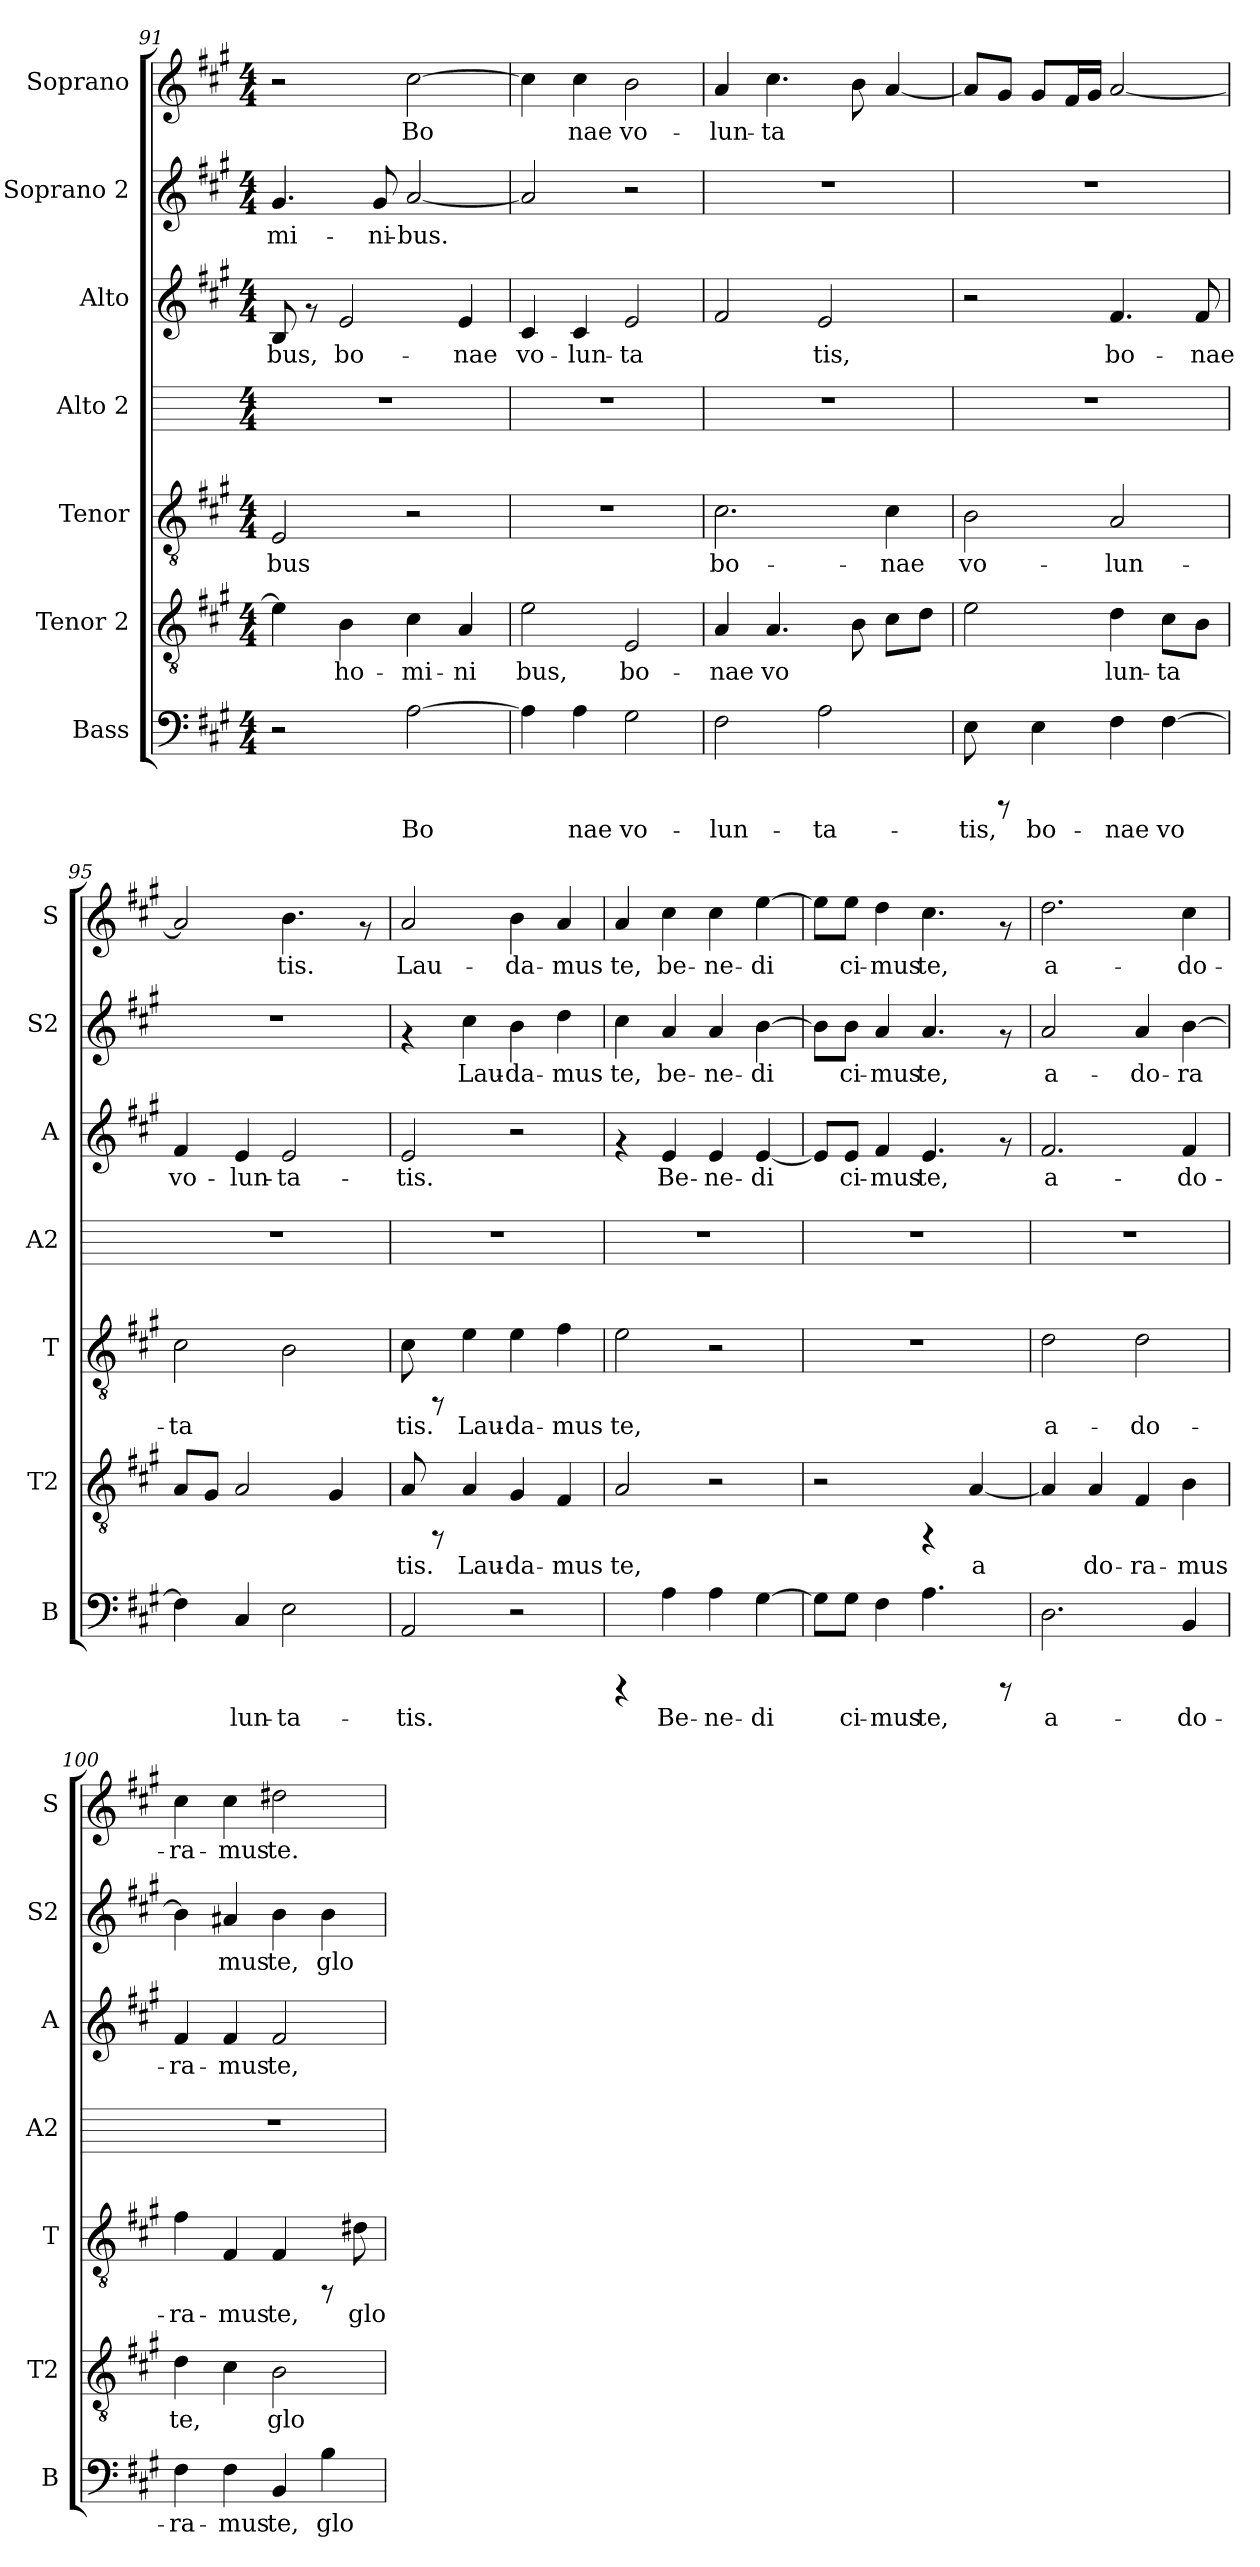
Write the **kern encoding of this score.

**kern	**text	**kern	**text	**kern	**text	**kern	**kern	**text	**kern	**text	**kern	**text
*part7	*part7	*part6	*part6	*part5	*part5	*part4	*part3	*part3	*part2	*part2	*part1	*part1
*staff7	*staff7	*staff6	*staff6	*staff5	*staff5	*staff4	*staff3	*staff3	*staff2	*staff2	*staff1	*staff1
*I"Bass	*	*I"Tenor 2	*	*I"Tenor	*	*I"Alto 2	*I"Alto	*	*I"Soprano 2	*	*I"Soprano	*
*I'B	*	*I'T2	*	*I'T	*	*I'A2	*I'A	*	*I'S2	*	*I'S	*
!!LO:LB:g=z
*clefF4	*	*clefGv2	*	*clefGv2	*	*	*clefG2	*	*clefG2	*	*clefG2	*
*k[f#c#g#]	*	*k[f#c#g#]	*	*k[f#c#g#]	*	*k[]	*k[f#c#g#]	*	*k[f#c#g#]	*	*k[f#c#g#]	*
*A:	*	*A:	*	*A:	*	*C:	*A:	*	*A:	*	*A:	*
*M4/4	*	*M4/4	*	*M4/4	*	*M4/4	*M4/4	*	*M4/4	*	*M4/4	*
=91	=91	=91	=91	=91	=91	=91	=91	=91	=91	=91	=91	=91
!	!	!	!LO:LY:b:cj	!	!LO:LY:b:cj	!	!	!LO:LY:b:cj	!	!LO:LY:b:cj	!	!
2r	.	4e\]	.	2E/	-bus	1r	8B/	-bus,	4.g#/	-mi-	2r	.
.	.	.	.	.	.	.	8rf	.	.	.	.	.
!	!	!	!LO:LY:b:cj	!	!	!	!	!LO:LY:b:cj	!	!	!	!
.	.	4B\	ho-	.	.	.	2e/	bo-	.	.	.	.
!	!	!	!	!	!	!	!	!	!	!LO:LY:b:cj	!	!
.	.	.	.	.	.	.	.	.	8g#/	-ni-	.	.
!	!LO:LY:b:cj	!	!LO:LY:b:cj	!	!	!	!	!	!	!LO:LY:b:cj	!	!LO:LY:b:cj
[>2A\	Bo-	4c#\	-mi-	2r	.	.	.	.	[<2a/	-bus.	[>2cc#\	Bo-
!	!	!	!LO:LY:b:cj	!	!	!	!	!LO:LY:b:cj	!	!	!	!
.	.	4A/	-ni	.	.	.	4e/	-nae	.	.	.	.
=92	=92	=92	=92	=92	=92	=92	=92	=92	=92	=92	=92	=92
!	!LO:LY:b:cj	!	!LO:LY:b:cj	!	!	!	!	!LO:LY:b:cj	!	!LO:LY:b:cj	!	!LO:LY:b:cj
4A\]	--	2e\	bus,	1r	.	1r	4c#/	vo-	2a/]	.	4cc#\]	--
!	!LO:LY:b:cj	!	!	!	!	!	!	!LO:LY:b:cj	!	!	!	!LO:LY:b:cj
4A\	-nae	.	.	.	.	.	4c#/	-lun-	.	.	4cc#\	-nae
!	!LO:LY:b:cj	!	!LO:LY:b:cj	!	!	!	!	!LO:LY:b:cj	!	!	!	!LO:LY:b:cj
2G#\	vo-	2E/	bo-	.	.	.	2e/	-ta-	2r	.	2b\	vo-
=93	=93	=93	=93	=93	=93	=93	=93	=93	=93	=93	=93	=93
!	!LO:LY:b:cj	!	!LO:LY:b:cj	!	!LO:LY:b:cj	!	!	!LO:LY:b:cj	!	!	!	!LO:LY:b:cj
2F#\	-lun-	4A/	-nae	2.c#\	bo-	1r	2f#/	--	1r	.	4a/	-lun-
!	!	!	!LO:LY:b:cj	!	!	!	!	!	!	!	!	!LO:LY:b:cj
.	.	4.A/	vo-	.	.	.	.	.	.	.	4.cc#\	-ta-
!	!LO:LY:b:cj	!	!	!	!	!	!	!LO:LY:b:cj	!	!	!	!
2A\	-ta-	.	.	.	.	.	2e/	-tis,	.	.	.	.
!	!	!	!LO:LY:b:cj	!	!	!	!	!	!	!	!	!LO:LY:b:cj
.	.	8B\	--	.	.	.	.	.	.	.	8b\	--
!	!	!	!LO:LY:b:cj	!	!LO:LY:b:cj	!	!	!	!	!	!	!LO:LY:b:cj
.	.	8c#\L	--	4c#\	-nae	.	.	.	.	.	[<4a/	--
!	!	!	!LO:LY:b:cj	!	!	!	!	!	!	!	!	!
.	.	8d\J	--	.	.	.	.	.	.	.	.	.
=94	=94	=94	=94	=94	=94	=94	=94	=94	=94	=94	=94	=94
!	!LO:LY:b:cj	!	!LO:LY:b:cj	!	!LO:LY:b:cj	!	!	!	!	!	!	!LO:LY:b:cj
8E\	-tis,	2e\	--	2B\	vo-	1r	2r	.	1r	.	8a/L]	--
!	!	!	!	!	!	!	!	!	!	!	!	!LO:LY:b:cj
8rCCC	.	.	.	.	.	.	.	.	.	.	8g#/J	--
!	!LO:LY:b:cj	!	!	!	!	!	!	!	!	!	!	!LO:LY:b:cj
4E\	bo-	.	.	.	.	.	.	.	.	.	8g#/L	--
!	!	!	!	!	!	!	!	!	!	!	!	!LO:LY:b:cj
.	.	.	.	.	.	.	.	.	.	.	16f#/	--
!	!	!	!	!	!	!	!	!	!	!	!	!LO:LY:b:cj
.	.	.	.	.	.	.	.	.	.	.	16g#/J	--
!	!LO:LY:b:cj	!	!LO:LY:b:cj	!	!LO:LY:b:cj	!	!	!LO:LY:b:cj	!	!	!	!LO:LY:b:cj
4F#\	-nae	4d\	-lun-	2A/	-lun-	.	4.f#/	bo-	.	.	[<2a/	--
!	!LO:LY:b:cj	!	!LO:LY:b:cj	!	!	!	!	!	!	!	!	!
[>4F#\	vo-	8c#\L	-ta-	.	.	.	.	.	.	.	.	.
!	!	!	!LO:LY:b:cj	!	!	!	!	!LO:LY:b:cj	!	!	!	!
.	.	8B\J	--	.	.	.	8f#/	-nae	.	.	.	.
=95	=95	=95	=95	=95	=95	=95	=95	=95	=95	=95	=95	=95
!	!LO:LY:b:cj	!	!LO:LY:b:cj	!	!LO:LY:b:cj	!	!	!LO:LY:b:cj	!	!	!	!LO:LY:b:cj
4F#\]	--	8A/L	--	2c#\	-ta-	1r	4f#/	vo-	1r	.	2a/]	--
!	!	!	!LO:LY:b:cj	!	!	!	!	!	!	!	!	!
.	.	8G#/J	--	.	.	.	.	.	.	.	.	.
!	!LO:LY:b:cj	!	!LO:LY:b:cj	!	!	!	!	!LO:LY:b:cj	!	!	!	!
4C#/	-lun-	2A/	--	.	.	.	4e/	-lun-	.	.	.	.
!	!LO:LY:b:cj	!	!	!	!LO:LY:b:cj	!	!	!LO:LY:b:cj	!	!	!	!LO:LY:b:cj
2E\	-ta-	.	.	2B\	--	.	2e/	-ta-	.	.	4.b\	-tis.
!	!	!	!LO:LY:b:cj	!	!	!	!	!	!	!	!	!
.	.	4G#/	--	.	.	.	.	.	.	.	.	.
.	.	.	.	.	.	.	.	.	.	.	8rf	.
=96	=96	=96	=96	=96	=96	=96	=96	=96	=96	=96	=96	=96
!	!LO:LY:b:cj	!	!LO:LY:b:cj	!	!LO:LY:b:cj	!	!	!LO:LY:b:cj	!	!	!	!LO:LY:b:cj
2AA/	-tis.	8A/	-tis.	8c#\	-tis.	1r	2e/	-tis.	4rf	.	2a/	Lau-
.	.	8rFF	.	8rFF	.	.	.	.	.	.	.	.
!	!	!	!LO:LY:b:cj	!	!LO:LY:b:cj	!	!	!	!	!LO:LY:b:cj	!	!
.	.	4A/	Lau-	4e\	Lau-	.	.	.	4cc#\	Lau-	.	.
!	!	!	!LO:LY:b:cj	!	!LO:LY:b:cj	!	!	!	!	!LO:LY:b:cj	!	!LO:LY:b:cj
2r	.	4G#/	-da-	4e\	-da-	.	2r	.	4b\	-da-	4b\	-da-
!	!	!	!LO:LY:b:cj	!	!LO:LY:b:cj	!	!	!	!	!LO:LY:b:cj	!	!LO:LY:b:cj
.	.	4F#/	-mus	4f#\	-mus	.	.	.	4dd\	-mus	4a/	-mus
=97	=97	=97	=97	=97	=97	=97	=97	=97	=97	=97	=97	=97
!	!	!	!LO:LY:b:cj	!	!LO:LY:b:cj	!	!	!	!	!LO:LY:b:cj	!	!LO:LY:b:cj
4rCCC	.	2A/	te,	2e\	te,	1r	4rf	.	4cc#\	te,	4a/	te,
!	!LO:LY:b:cj	!	!	!	!	!	!	!LO:LY:b:cj	!	!LO:LY:b:cj	!	!LO:LY:b:cj
4A\	Be-	.	.	.	.	.	4e/	Be-	4a/	be-	4cc#\	be-
!	!LO:LY:b:cj	!	!	!	!	!	!	!LO:LY:b:cj	!	!LO:LY:b:cj	!	!LO:LY:b:cj
4A\	-ne-	2r	.	2r	.	.	4e/	-ne-	4a/	-ne-	4cc#\	-ne-
!	!LO:LY:b:cj	!	!	!	!	!	!	!LO:LY:b:cj	!	!LO:LY:b:cj	!	!LO:LY:b:cj
[>4G#\	-di-	.	.	.	.	.	[>4e/	-di-	[>4b\	-di-	[>4ee\	-di-
!!LO:PB:g=z
=98	=98	=98	=98	=98	=98	=98	=98	=98	=98	=98	=98	=98
!	!LO:LY:b:cj	!	!	!	!	!	!	!LO:LY:b:cj	!	!LO:LY:b:cj	!	!LO:LY:b:cj
8G#\L]	--	2r	.	1r	.	1r	8e/L]	--	8b\L]	--	8ee\L]	--
!	!LO:LY:b:cj	!	!	!	!	!	!	!LO:LY:b:cj	!	!LO:LY:b:cj	!	!LO:LY:b:cj
8G#\J	-ci-	.	.	.	.	.	8e/J	-ci-	8b\J	-ci-	8ee\J	-ci-
!	!LO:LY:b:cj	!	!	!	!	!	!	!LO:LY:b:cj	!	!LO:LY:b:cj	!	!LO:LY:b:cj
4F#\	-mus	.	.	.	.	.	4f#/	-mus	4a/	-mus	4dd\	-mus
!	!LO:LY:b:cj	!	!	!	!	!	!	!LO:LY:b:cj	!	!LO:LY:b:cj	!	!LO:LY:b:cj
4.A\	te,	4rFF	.	.	.	.	4.e/	te,	4.a/	te,	4.cc#\	te,
!	!	!	!LO:LY:b:cj	!	!	!	!	!	!	!	!	!
.	.	[<4A/	a-	.	.	.	.	.	.	.	.	.
8rCCC	.	.	.	.	.	.	8rf	.	8rf	.	8rf	.
=99	=99	=99	=99	=99	=99	=99	=99	=99	=99	=99	=99	=99
!	!LO:LY:b:cj	!	!LO:LY:b:cj	!	!LO:LY:b:cj	!	!	!LO:LY:b:cj	!	!LO:LY:b:cj	!	!LO:LY:b:cj
2.D\	a-	4A/]	--	2d\	a-	1r	2.f#/	a-	2a/	a-	2.dd\	a-
!	!	!	!LO:LY:b:cj	!	!	!	!	!	!	!	!	!
.	.	4A/	-do-	.	.	.	.	.	.	.	.	.
!	!	!	!LO:LY:b:cj	!	!LO:LY:b:cj	!	!	!	!	!LO:LY:b:cj	!	!
.	.	4F#/	-ra-	2d\	-do-	.	.	.	4a/	-do-	.	.
!	!LO:LY:b:cj	!	!LO:LY:b:cj	!	!	!	!	!LO:LY:b:cj	!	!LO:LY:b:cj	!	!LO:LY:b:cj
4BB/	-do-	4B\	-mus	.	.	.	4f#/	-do-	[>4b\	-ra-	4cc#\	-do-
=100	=100	=100	=100	=100	=100	=100	=100	=100	=100	=100	=100	=100
!	!LO:LY:b:cj	!	!LO:LY:b:cj	!	!LO:LY:b:cj	!	!	!LO:LY:b:cj	!	!LO:LY:b:cj	!	!LO:LY:b:cj
4F#\	-ra-	4d\	te,	4f#\	-ra-	1r	4f#/	-ra-	4b\]	--	4cc#\	-ra-
!	!LO:LY:b:cj	!	!LO:LY:b:cj	!	!LO:LY:b:cj	!	!	!LO:LY:b:cj	!	!LO:LY:b:cj	!	!LO:LY:b:cj
4F#\	-mus	4c#\	.	4F#/	-mus	.	4f#/	-mus	4a#X/	-mus	4cc#\	-mus
!	!LO:LY:b:cj	!	!LO:LY:b:cj	!	!LO:LY:b:cj	!	!	!LO:LY:b:cj	!	!LO:LY:b:cj	!	!LO:LY:b:cj
4BB/	te,	2B\	glo-	4F#/	te,	.	2f#/	te,	4b\	te,	2dd#X\	te.
!	!LO:LY:b:cj	!	!	!	!	!	!	!	!	!LO:LY:b:cj	!	!
4B\	glo-	.	.	8rFF	.	.	.	.	4b\	glo-	.	.
!	!	!	!	!	!LO:LY:b:cj	!	!	!	!	!	!	!
.	.	.	.	8d#X\	glo-	.	.	.	.	.	.	.
=	=	=	=	=	=	=	=	=	=	=	=	=
*-	*-	*-	*-	*-	*-	*-	*-	*-	*-	*-	*-	*-
